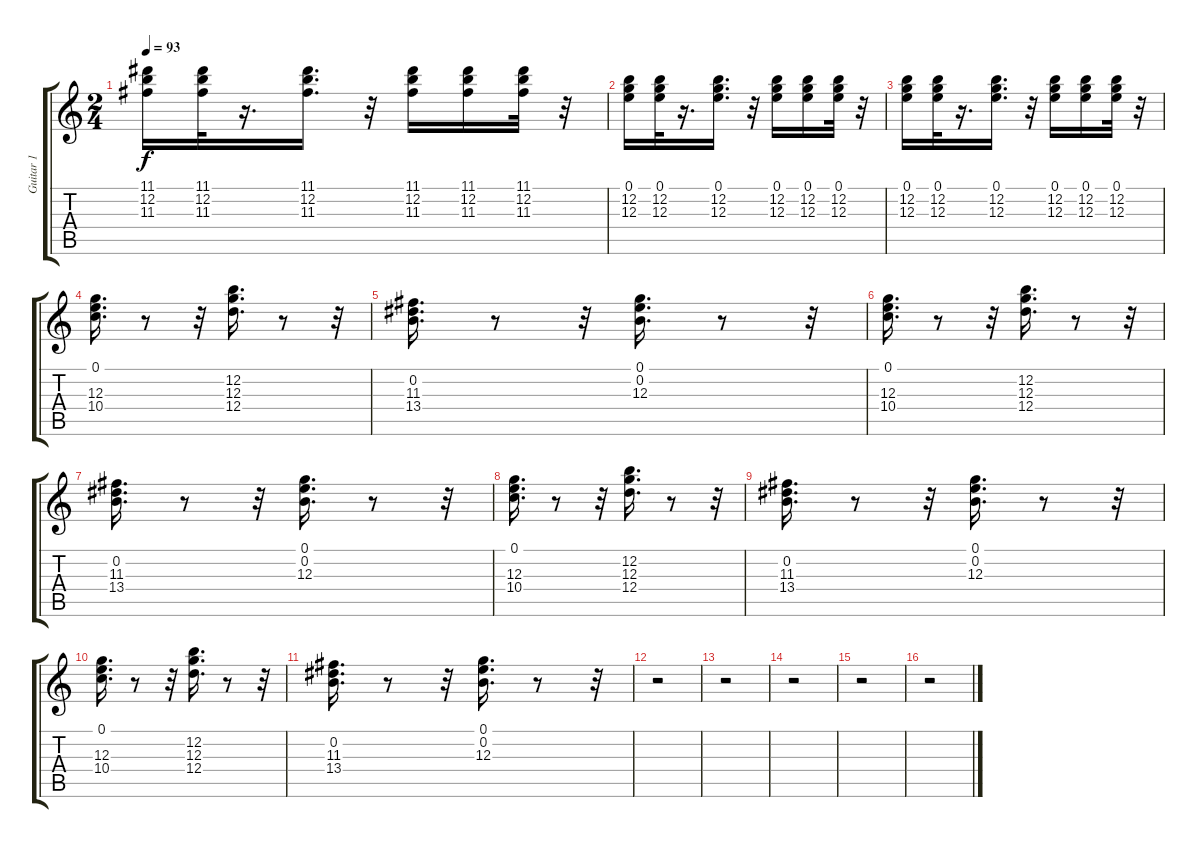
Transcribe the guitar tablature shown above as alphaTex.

\track ("Guitar 1" "Guitar 1") {instrument acousticguitarsteel}
\staff {score tabs}
\tuning (E4 B3 G3 D3 A2 E2) {hide}
\ts (2 4)
\tempo 93
\clef g2
\ks c
(11.1 12.2 11.3).16{dy f} (11.1 12.2 11.3).32 r.16{d} (11.1 12.2 11.3).16{d} r.32 (11.1 12.2 11.3).16 (11.1 12.2 11.3).16 (11.1 12.2 11.3).32 r.32 |
(0.1 12.2 12.3).16 (0.1 12.2 12.3).32 r.16{d} (0.1 12.2 12.3).16{d} r.32 (0.1 12.2 12.3).16 (0.1 12.2 12.3).16 (0.1 12.2 12.3).32 r.32 |
(0.1 12.2 12.3).16 (0.1 12.2 12.3).32 r.16{d} (0.1 12.2 12.3).16{d} r.32 (0.1 12.2 12.3).16 (0.1 12.2 12.3).16 (0.1 12.2 12.3).32 r.32 |
(0.1 12.3 10.4).16{d} r.8 r.32 (12.2 12.3 12.4).16{d} r.8 r.32 |
(0.2 11.3 13.4).16{d} r.8 r.32 (0.1 0.2 12.3).16{d} r.8 r.32 |
(0.1 12.3 10.4).16{d} r.8 r.32 (12.2 12.3 12.4).16{d} r.8 r.32 |
(0.2 11.3 13.4).16{d} r.8 r.32 (0.1 0.2 12.3).16{d} r.8 r.32 |
(0.1 12.3 10.4).16{d} r.8 r.32 (12.2 12.3 12.4).16{d} r.8 r.32 |
(0.2 11.3 13.4).16{d} r.8 r.32 (0.1 0.2 12.3).16{d} r.8 r.32 |
(0.1 12.3 10.4).16{d} r.8 r.32 (12.2 12.3 12.4).16{d} r.8 r.32 |
(0.2 11.3 13.4).16{d} r.8 r.32 (0.1 0.2 12.3).16{d} r.8 r.32 |
r.2 |
r.2 |
r.2 |
r.2 |
r.2
